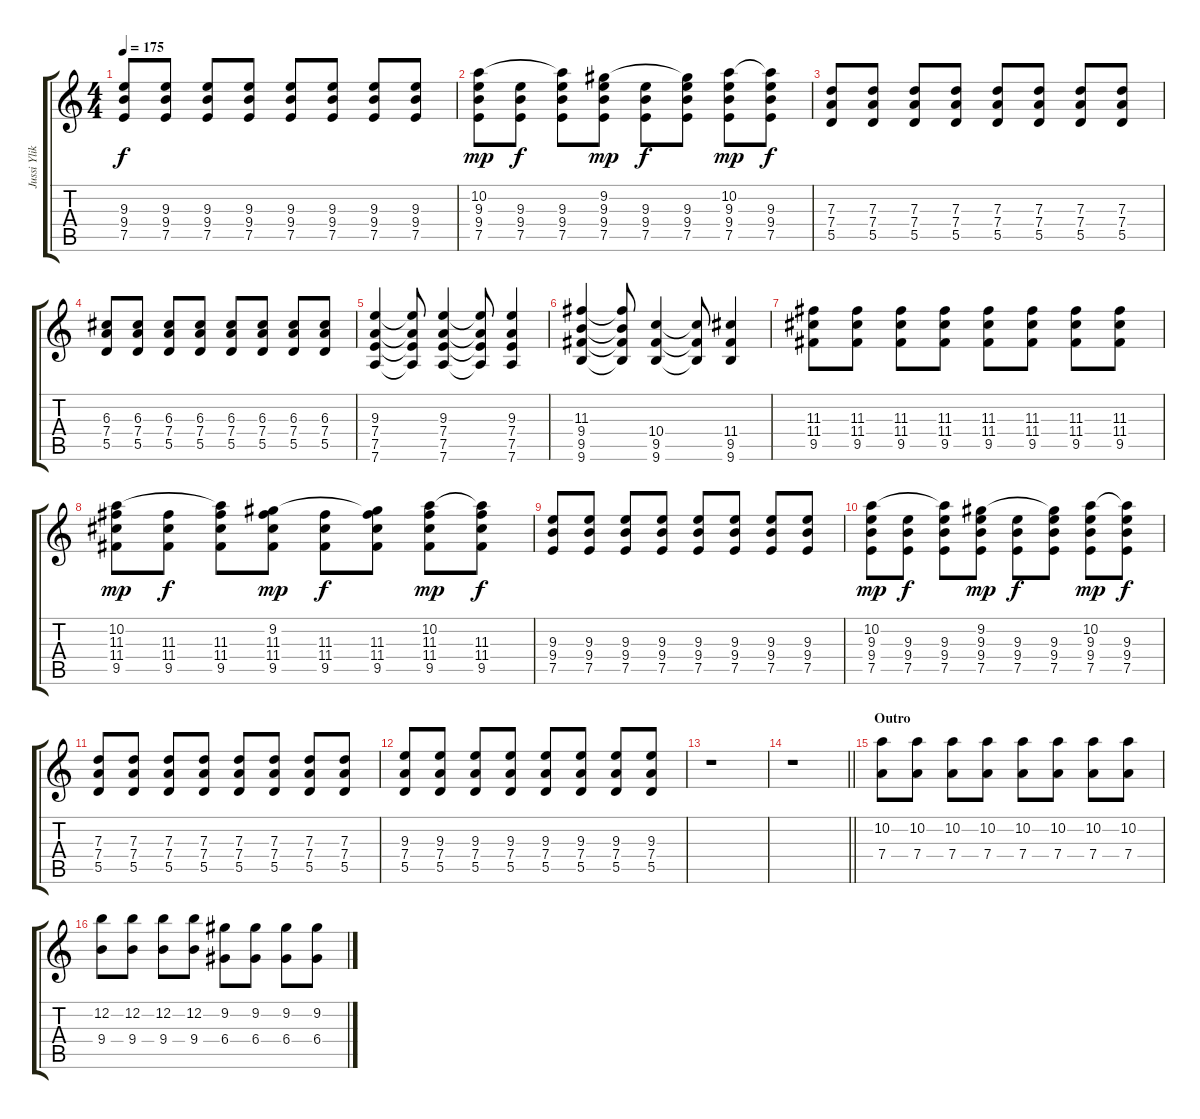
\track ("Jussi Ylikoski - Guitar" "Jussi Ylik") {instrument distortionguitar}
\staff {score tabs}
\tuning (E4 B3 G3 D3 A2 D2) {hide}
\ts (4 4)
\tempo 175
\clef g2
\ks c
(9.3 9.4 7.5).8{dy f} (9.3 9.4 7.5).8 (9.3 9.4 7.5).8 (9.3 9.4 7.5).8 (9.3 9.4 7.5).8 (9.3 9.4 7.5).8 (9.3 9.4 7.5).8 (9.3 9.4 7.5).8 |
(10.2 9.3 9.4 7.5).8{dy mp} (9.3 9.4 7.5).8{dy f} (10.2{t} 9.3 9.4 7.5).8 (9.2 9.3 9.4 7.5).8{dy mp} (9.3 9.4 7.5).8{dy f} (9.2{t} 9.3 9.4 7.5).8 (10.2 9.3 9.4 7.5).8{dy mp} (10.2{t} 9.3 9.4 7.5).8{dy f} |
(7.3 7.4 5.5).8 (7.3 7.4 5.5).8 (7.3 7.4 5.5).8 (7.3 7.4 5.5).8 (7.3 7.4 5.5).8 (7.3 7.4 5.5).8 (7.3 7.4 5.5).8 (7.3 7.4 5.5).8 |
(6.3 7.4 5.5).8 (6.3 7.4 5.5).8 (6.3 7.4 5.5).8 (6.3 7.4 5.5).8 (6.3 7.4 5.5).8 (6.3 7.4 5.5).8 (6.3 7.4 5.5).8 (6.3 7.4 5.5).8 |
(9.3 7.4 7.5 7.6).4 (9.3{t} 7.4{t} 7.5{t} 7.6{t}).8 (9.3 7.4 7.5 7.6).4 (9.3{t} 7.4{t} 7.5{t} 7.6{t}).8 (9.3 7.4 7.5 7.6).4 |
(11.3 9.4 9.5 9.6).4 (11.3{t} 9.4{t} 9.5{t} 9.6{t}).8 (10.4 9.5 9.6).4 (10.4{t} 9.5{t} 9.6{t}).8 (11.4 9.5 9.6).4 |
(11.3 11.4 9.5).8 (11.3 11.4 9.5).8 (11.3 11.4 9.5).8 (11.3 11.4 9.5).8 (11.3 11.4 9.5).8 (11.3 11.4 9.5).8 (11.3 11.4 9.5).8 (11.3 11.4 9.5).8 |
(10.2 11.3 11.4 9.5).8{dy mp} (11.3 11.4 9.5).8{dy f} (10.2{t} 11.3 11.4 9.5).8 (9.2 11.3 11.4 9.5).8{dy mp} (11.3 11.4 9.5).8{dy f} (9.2{t} 11.3 11.4 9.5).8 (10.2 11.3 11.4 9.5).8{dy mp} (10.2{t} 11.3 11.4 9.5).8{dy f} |
(9.3 9.4 7.5).8 (9.3 9.4 7.5).8 (9.3 9.4 7.5).8 (9.3 9.4 7.5).8 (9.3 9.4 7.5).8 (9.3 9.4 7.5).8 (9.3 9.4 7.5).8 (9.3 9.4 7.5).8 |
(10.2 9.3 9.4 7.5).8{dy mp} (9.3 9.4 7.5).8{dy f} (10.2{t} 9.3 9.4 7.5).8 (9.2 9.3 9.4 7.5).8{dy mp} (9.3 9.4 7.5).8{dy f} (9.2{t} 9.3 9.4 7.5).8 (10.2 9.3 9.4 7.5).8{dy mp} (10.2{t} 9.3 9.4 7.5).8{dy f} |
(7.3 7.4 5.5).8 (7.3 7.4 5.5).8 (7.3 7.4 5.5).8 (7.3 7.4 5.5).8 (7.3 7.4 5.5).8 (7.3 7.4 5.5).8 (7.3 7.4 5.5).8 (7.3 7.4 5.5).8 |
(9.3 7.4 5.5).8 (9.3 7.4 5.5).8 (9.3 7.4 5.5).8 (9.3 7.4 5.5).8 (9.3 7.4 5.5).8 (9.3 7.4 5.5).8 (9.3 7.4 5.5).8 (9.3 7.4 5.5).8 |
r.1 |
\barLineRight lightlight
r.1 |
\section ("" "Outro")
(10.2 7.4).8 (10.2 7.4).8 (10.2 7.4).8 (10.2 7.4).8 (10.2 7.4).8 (10.2 7.4).8 (10.2 7.4).8 (10.2 7.4).8 |
(12.2 9.4).8 (12.2 9.4).8 (12.2 9.4).8 (12.2 9.4).8 (9.2 6.4).8 (9.2 6.4).8 (9.2 6.4).8 (9.2 6.4).8
